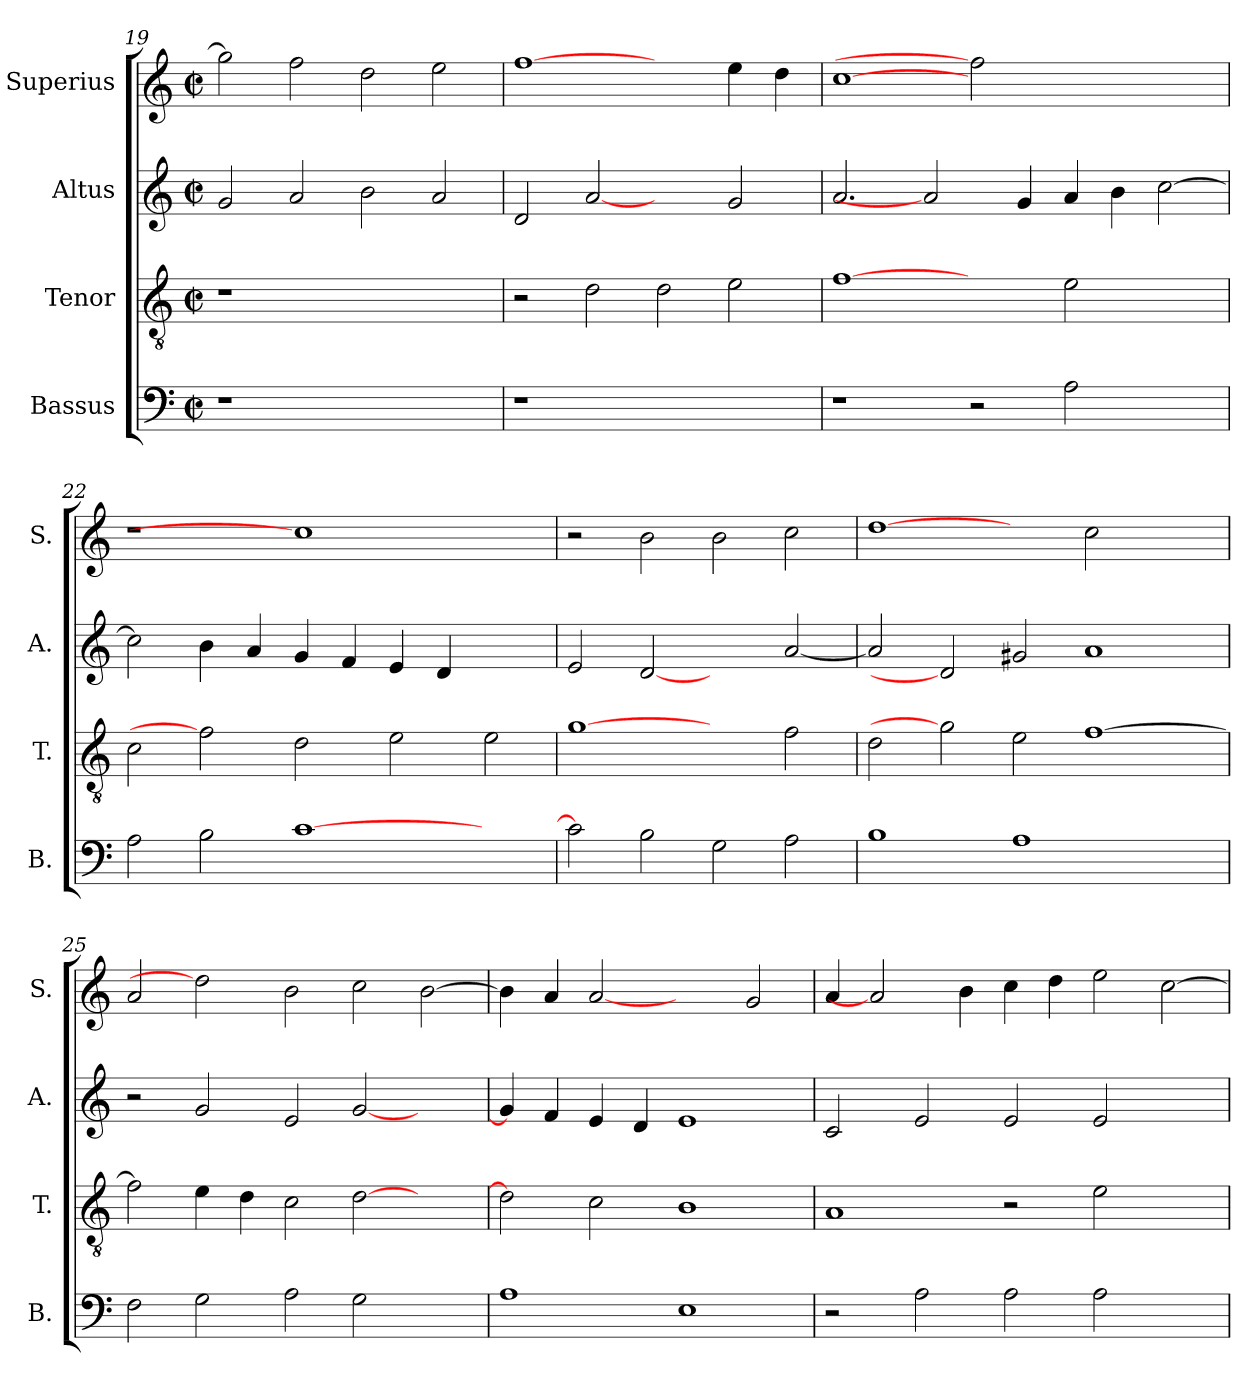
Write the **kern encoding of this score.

**kern	**kern	**kern	**kern
*part4	*part3	*part2	*part1
*staff4	*staff3	*staff2	*staff1
*I"Bassus	*I"Tenor	*I"Altus	*I"Superius
*I'B.	*I'T.	*I'A.	*I'S.
*clefF4	*clefGv2	*clefG2	*clefG2
*	*ITrd7c12	*	*
*k[]	*k[]	*k[]	*k[]
*C:	*C:	*C:	*C:
*M2/2	*M2/2	*M2/2	*M2/2
*met(c|)	*met(c|)	*met(c|)	*met(c|)
=19	=19	=19	=19
!LO:N:vis=1	!LO:N:vis=1	!	!
1r	1r	2gi/	2ggi\]
.	.	2ai/	2ffi\
1ryy	1ryy	2bi\	2ddi\
.	.	2ai/	2eei\
=20	=20	=20	=20
!LO:N:vis=1	!	!	!
1r	2r	2di/	[1ffi
.	2Di\	[2ai	.
1ryy	2Di\	2ryy	2ryy
.	2Ei\	2gi/	4eei\
.	.	.	4ddi\
=21	=21	=21	=21
1r	[1Fi	2.ai/	[1cci
.	.	2ai]	.
2r	2ryy	.	2ffi]
.	.	4gi/	.
2Ai\	2Ei\	4ai/	1ryy
.	.	4bi\	.
2ryy	2ryy	[>2cci\	.
!!LO:PB:g=z
=22	=22	=22	=22
!	!	!	!LO:N:vis=1
2Ai\	2Ci\	2cci\]	1r
2Bi\	2Fi]	4bi\	.
.	.	4ai/	.
[>1ci	2Di\	4gi/	1cci]
.	.	4fi/	.
.	2Ei\	4ei/	.
.	.	4di/	.
2ryy	2Ei\	2ryy	2ryy
=23	=23	=23	=23
2ci\]	[1Gi	2ei/	2r
2Bi\	.	[2di	2bi\
2Gi\	2ryy	2ryy	2bi\
2Ai\	2Fi\	[<2ai/	2cci\
=24	=24	=24	=24
1Bi	2Di\	2ai/]	[1ddi
.	2Gi]	2di]	.
1Ai	2Ei\	2g#Xi/	2ryy
.	[>1Fi	1ai	2cci\
2ryy	.	.	2ryy
=25	=25	=25	=25
2Fi\	2Fi\]	2r	2ai/
2Gi\	4Ei\	2gi/	2ddi]
.	4Di\	.	.
2Ai\	2Ci\	2ei/	2bi\
2Gi\	[>2Di\	[<2gi/	2cci\
2ryy	2ryy	2ryy	[>2bi\
=26	=26	=26	=26
1Ai	2Di\]	4gi/]	4bi\]
.	.	4fi/	4ai/
.	2Ci\	4ei/	[2ai
.	.	4di/	.
1Ei	1BBi	1ei	2ryy
.	.	.	2gi/
!!LO:LB:g=z
=27	=27	=27	=27
2r	1AAi	2ci/	4ai/
.	.	.	2ai]
2Ai\	.	2ei/	.
.	.	.	4bi\
2Ai\	2r	2ei/	4cci\
.	.	.	4ddi\
2Ai\	2Ei\	2ei/	2eei\
2ryy	2ryy	2ryy	[>2cci\
=	=	=	=
*-	*-	*-	*-
